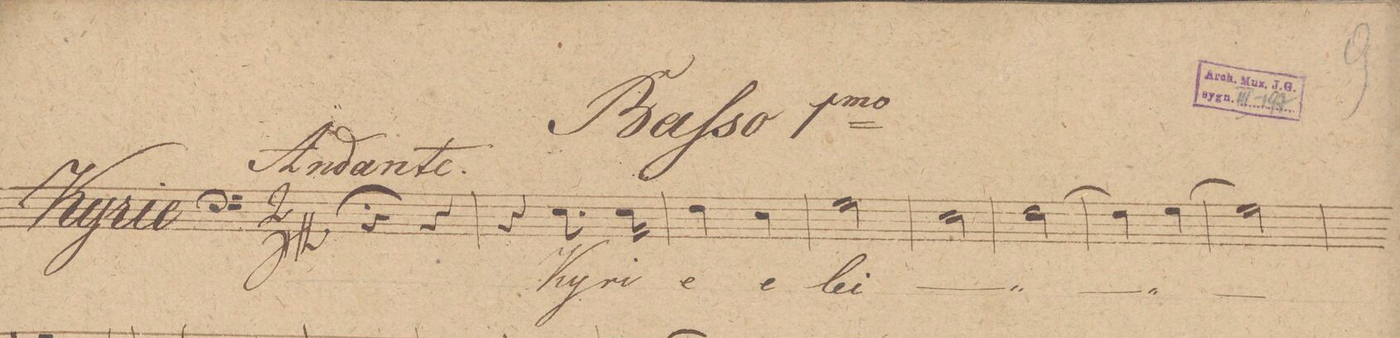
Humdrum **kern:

**kern	**text
*I"Baſso 1mo	*
*clefF4	*
*k[]	*
*M2/4	*
4r;	.
4r	.
=2	=2
4r	.
*8\right	*
8.E\	Ky-
*16\right	*
16E\	-ri-
=3	=3
*4\right	*
4F\	-e
4E\	e-
=4	=4
*2\right	*
2G\	-lei-
=5	=5
2E\	.
=6	=6
[2F\	.
=7	=7
4F\]	.
[4G\	.
=8	=8
2G\]	.
=9	=9
*-	*-
